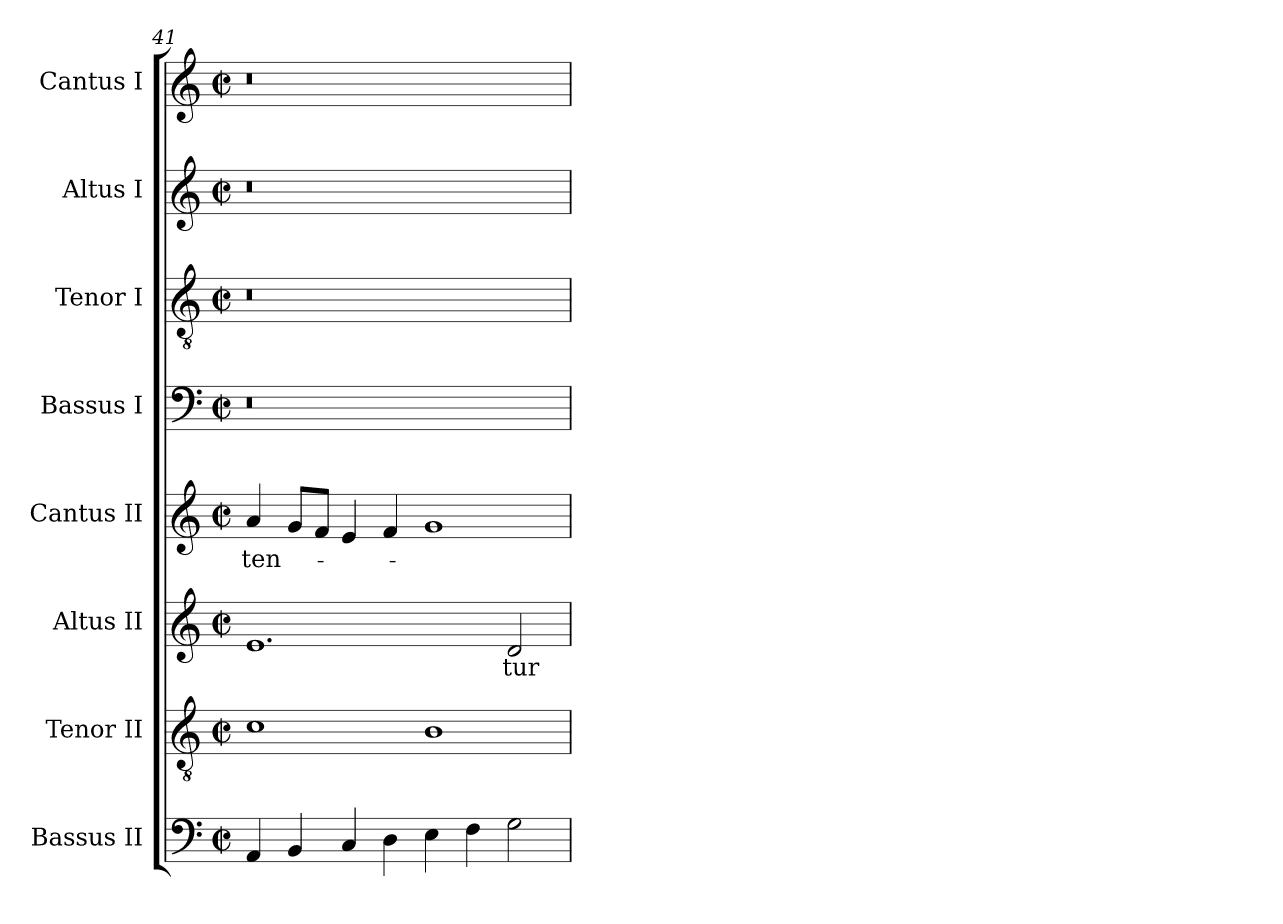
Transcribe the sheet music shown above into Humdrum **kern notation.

**kern	**kern	**kern	**text	**kern	**text	**kern	**kern	**kern	**kern
*part8	*part7	*part6	*part6	*part5	*part5	*part4	*part3	*part2	*part1
*staff8	*staff7	*staff6	*staff6	*staff5	*staff5	*staff4	*staff3	*staff2	*staff1
*I"Bassus II	*I"Tenor II	*I"Altus II	*	*I"Cantus II	*	*I"Bassus I	*I"Tenor I	*I"Altus I	*I"Cantus I
*clefF4	*clefGv2	*clefG2	*	*clefG2	*	*clefF4	*clefGv2	*clefG2	*clefG2
*M2/2	*M2/2	*M2/2	*	*M2/2	*	*M2/2	*M2/2	*M2/2	*M2/2
*met(c|)	*met(c|)	*met(c|)	*	*met(c|)	*	*met(c|)	*met(c|)	*met(c|)	*met(c|)
=41	=41	=41	=41	=41	=41	=41	=41	=41	=41
!	!	!	!	!	!LO:LY:b	!	!	!	!
4AA/	1c	1.e	.	4a/	-ten-	0r	0r	0r	0r
4BB/	.	.	.	8g/L	.	.	.	.	.
.	.	.	.	8f/J	.	.	.	.	.
4C/	.	.	.	4e/	.	.	.	.	.
4D\	.	.	.	4f/	.	.	.	.	.
4E\	1B	.	.	1g	.	.	.	.	.
4F\	.	.	.	.	.	.	.	.	.
!	!	!	!LO:LY:b:cj	!	!	!	!	!	!
2G\	.	2d/	tur	.	.	.	.	.	.
=	=	=	=	=	=	=	=	=	=
*-	*-	*-	*-	*-	*-	*-	*-	*-	*-
